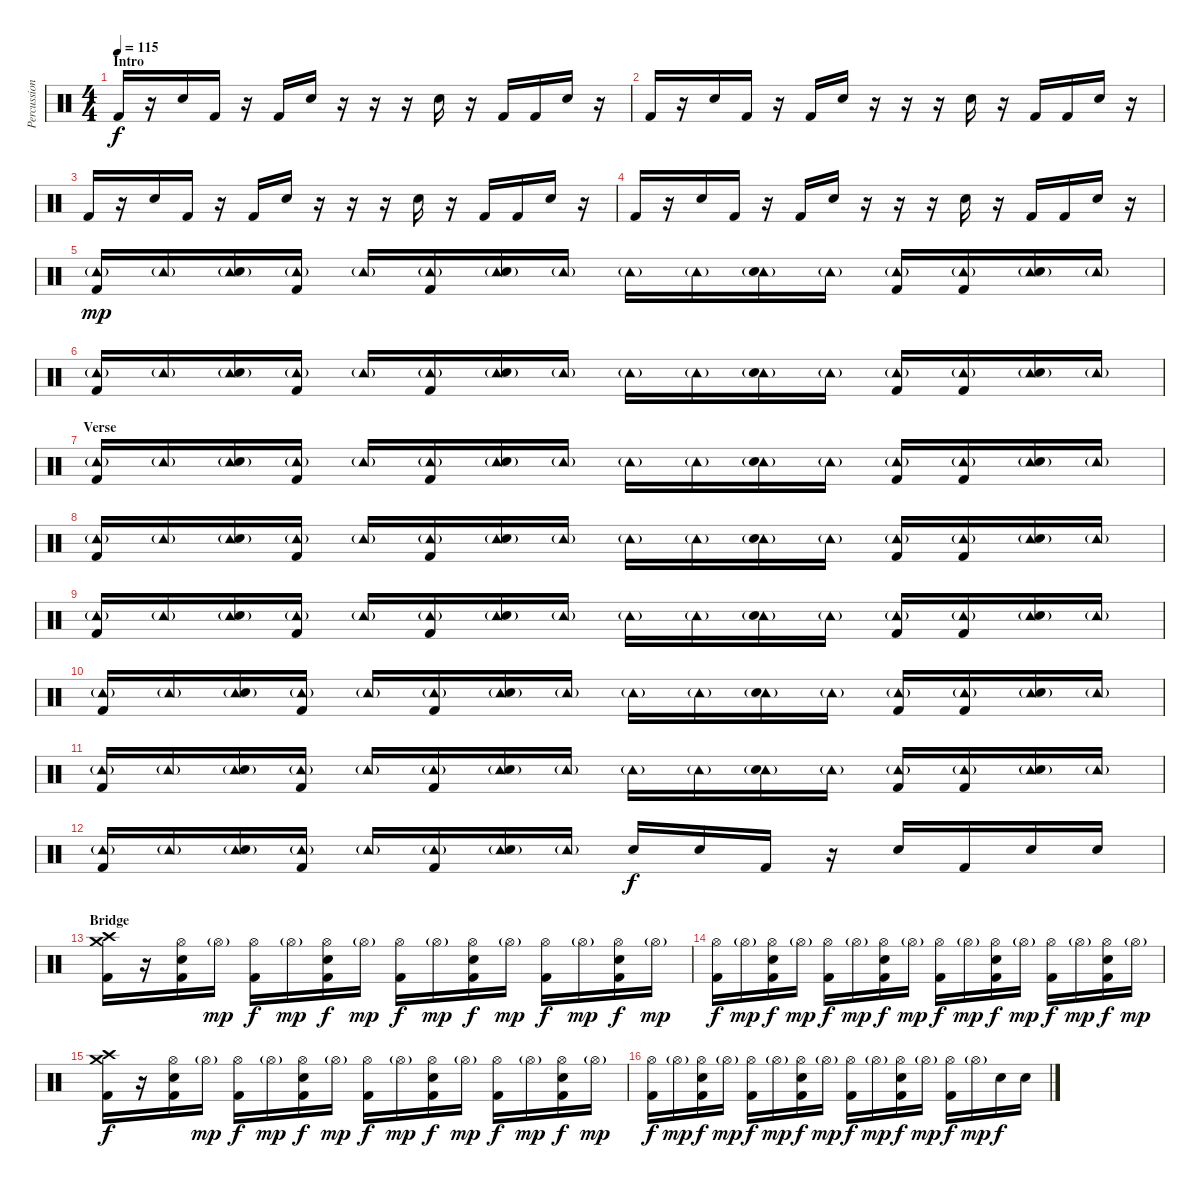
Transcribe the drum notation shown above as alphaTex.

\track ("Percussion" "Percussion") {instrument percussion}
\staff {score}
\articulation defaults
\ts (4 4)
\section ("" "Intro")
\tempo 115
\clef neutral
\ks c "Kick (hit) 2".16{dy f}
r.16 "Electric Snare (hit)".16 "Kick (hit) 2".16 r.16 "Kick (hit) 2".16 "Electric Snare (hit)".16 r.16 r.16 r.16 "Electric Snare (hit)".16 r.16 "Kick (hit) 2".16 "Kick (hit) 2".16 "Electric Snare (hit)".16 r.16 |
"Kick (hit) 2".16 r.16 "Electric Snare (hit)".16 "Kick (hit) 2".16 r.16 "Kick (hit) 2".16 "Electric Snare (hit)".16 r.16 r.16 r.16 "Electric Snare (hit)".16 r.16 "Kick (hit) 2".16 "Kick (hit) 2".16 "Electric Snare (hit)".16 r.16 |
"Kick (hit) 2".16 r.16 "Electric Snare (hit)".16 "Kick (hit) 2".16 r.16 "Kick (hit) 2".16 "Electric Snare (hit)".16 r.16 r.16 r.16 "Electric Snare (hit)".16 r.16 "Kick (hit) 2".16 "Kick (hit) 2".16 "Electric Snare (hit)".16 r.16 |
"Kick (hit) 2".16 r.16 "Electric Snare (hit)".16 "Kick (hit) 2".16 r.16 "Kick (hit) 2".16 "Electric Snare (hit)".16 r.16 r.16 r.16 "Electric Snare (hit)".16 r.16 "Kick (hit) 2".16 "Kick (hit) 2".16 "Electric Snare (hit)".16 r.16 |
("Tambourine (hit)"{g} "Kick (hit) 2").16{dy mp} "Tambourine (hit)"{g}.16 ("Tambourine (hit)"{g} "Electric Snare (hit)").16 ("Tambourine (hit)"{g} "Kick (hit) 2").16 "Tambourine (hit)"{g}.16 ("Tambourine (hit)"{g} "Kick (hit) 2").16 ("Tambourine (hit)"{g} "Electric Snare (hit)").16 "Tambourine (hit)"{g}.16 "Tambourine (hit)"{g}.16 "Tambourine (hit)"{g}.16 ("Tambourine (hit)"{g} "Electric Snare (hit)").16 "Tambourine (hit)"{g}.16 ("Tambourine (hit)"{g} "Kick (hit) 2").16 ("Tambourine (hit)"{g} "Kick (hit) 2").16 ("Tambourine (hit)"{g} "Electric Snare (hit)").16 "Tambourine (hit)"{g}.16 |
("Tambourine (hit)"{g} "Kick (hit) 2").16 "Tambourine (hit)"{g}.16 ("Tambourine (hit)"{g} "Electric Snare (hit)").16 ("Tambourine (hit)"{g} "Kick (hit) 2").16 "Tambourine (hit)"{g}.16 ("Tambourine (hit)"{g} "Kick (hit) 2").16 ("Tambourine (hit)"{g} "Electric Snare (hit)").16 "Tambourine (hit)"{g}.16 "Tambourine (hit)"{g}.16 "Tambourine (hit)"{g}.16 ("Tambourine (hit)"{g} "Electric Snare (hit)").16 "Tambourine (hit)"{g}.16 ("Tambourine (hit)"{g} "Kick (hit) 2").16 ("Tambourine (hit)"{g} "Kick (hit) 2").16 ("Tambourine (hit)"{g} "Electric Snare (hit)").16 "Tambourine (hit)"{g}.16 |
\section ("" "Verse ")
("Tambourine (hit)"{g} "Kick (hit) 2").16 "Tambourine (hit)"{g}.16 ("Tambourine (hit)"{g} "Electric Snare (hit)").16 ("Tambourine (hit)"{g} "Kick (hit) 2").16 "Tambourine (hit)"{g}.16 ("Tambourine (hit)"{g} "Kick (hit) 2").16 ("Tambourine (hit)"{g} "Electric Snare (hit)").16 "Tambourine (hit)"{g}.16 "Tambourine (hit)"{g}.16 "Tambourine (hit)"{g}.16 ("Tambourine (hit)"{g} "Electric Snare (hit)").16 "Tambourine (hit)"{g}.16 ("Tambourine (hit)"{g} "Kick (hit) 2").16 ("Tambourine (hit)"{g} "Kick (hit) 2").16 ("Tambourine (hit)"{g} "Electric Snare (hit)").16 "Tambourine (hit)"{g}.16 |
("Tambourine (hit)"{g} "Kick (hit) 2").16 "Tambourine (hit)"{g}.16 ("Tambourine (hit)"{g} "Electric Snare (hit)").16 ("Tambourine (hit)"{g} "Kick (hit) 2").16 "Tambourine (hit)"{g}.16 ("Tambourine (hit)"{g} "Kick (hit) 2").16 ("Tambourine (hit)"{g} "Electric Snare (hit)").16 "Tambourine (hit)"{g}.16 "Tambourine (hit)"{g}.16 "Tambourine (hit)"{g}.16 ("Tambourine (hit)"{g} "Electric Snare (hit)").16 "Tambourine (hit)"{g}.16 ("Tambourine (hit)"{g} "Kick (hit) 2").16 ("Tambourine (hit)"{g} "Kick (hit) 2").16 ("Tambourine (hit)"{g} "Electric Snare (hit)").16 "Tambourine (hit)"{g}.16 |
("Tambourine (hit)"{g} "Kick (hit) 2").16 "Tambourine (hit)"{g}.16 ("Tambourine (hit)"{g} "Electric Snare (hit)").16 ("Tambourine (hit)"{g} "Kick (hit) 2").16 "Tambourine (hit)"{g}.16 ("Tambourine (hit)"{g} "Kick (hit) 2").16 ("Tambourine (hit)"{g} "Electric Snare (hit)").16 "Tambourine (hit)"{g}.16 "Tambourine (hit)"{g}.16 "Tambourine (hit)"{g}.16 ("Tambourine (hit)"{g} "Electric Snare (hit)").16 "Tambourine (hit)"{g}.16 ("Tambourine (hit)"{g} "Kick (hit) 2").16 ("Tambourine (hit)"{g} "Kick (hit) 2").16 ("Tambourine (hit)"{g} "Electric Snare (hit)").16 "Tambourine (hit)"{g}.16 |
("Tambourine (hit)"{g} "Kick (hit) 2").16 "Tambourine (hit)"{g}.16 ("Tambourine (hit)"{g} "Electric Snare (hit)").16 ("Tambourine (hit)"{g} "Kick (hit) 2").16 "Tambourine (hit)"{g}.16 ("Tambourine (hit)"{g} "Kick (hit) 2").16 ("Tambourine (hit)"{g} "Electric Snare (hit)").16 "Tambourine (hit)"{g}.16 "Tambourine (hit)"{g}.16 "Tambourine (hit)"{g}.16 ("Tambourine (hit)"{g} "Electric Snare (hit)").16 "Tambourine (hit)"{g}.16 ("Tambourine (hit)"{g} "Kick (hit) 2").16 ("Tambourine (hit)"{g} "Kick (hit) 2").16 ("Tambourine (hit)"{g} "Electric Snare (hit)").16 "Tambourine (hit)"{g}.16 |
("Tambourine (hit)"{g} "Kick (hit) 2").16 "Tambourine (hit)"{g}.16 ("Tambourine (hit)"{g} "Electric Snare (hit)").16 ("Tambourine (hit)"{g} "Kick (hit) 2").16 "Tambourine (hit)"{g}.16 ("Tambourine (hit)"{g} "Kick (hit) 2").16 ("Tambourine (hit)"{g} "Electric Snare (hit)").16 "Tambourine (hit)"{g}.16 "Tambourine (hit)"{g}.16 "Tambourine (hit)"{g}.16 ("Tambourine (hit)"{g} "Electric Snare (hit)").16 "Tambourine (hit)"{g}.16 ("Tambourine (hit)"{g} "Kick (hit) 2").16 ("Tambourine (hit)"{g} "Kick (hit) 2").16 ("Tambourine (hit)"{g} "Electric Snare (hit)").16 "Tambourine (hit)"{g}.16 |
("Tambourine (hit)"{g} "Kick (hit) 2").16 "Tambourine (hit)"{g}.16 ("Tambourine (hit)"{g} "Electric Snare (hit)").16 ("Tambourine (hit)"{g} "Kick (hit) 2").16 "Tambourine (hit)"{g}.16 ("Tambourine (hit)"{g} "Kick (hit) 2").16 ("Tambourine (hit)"{g} "Electric Snare (hit)").16 "Tambourine (hit)"{g}.16 "Electric Snare (hit)".16{dy f} "Electric Snare (hit)".16 "Kick (hit) 2".16 r.16 "Electric Snare (hit)".16 "Kick (hit) 2".16 "Electric Snare (hit)".16 "Electric Snare (hit)".16 |
\section ("" "Bridge")
("Crash high (hit)" "Crash medium (hit)" "Kick (hit) 2").16 r.16 ("Hi-Hat (open)" "Electric Snare (hit)" "Kick (hit) 2").16 "Hi-Hat (open)"{g}.16{dy mp} ("Hi-Hat (open)" "Kick (hit) 2").16{dy f} "Hi-Hat (open)"{g}.16{dy mp} ("Hi-Hat (open)" "Electric Snare (hit)" "Kick (hit) 2").16{dy f} "Hi-Hat (open)"{g}.16{dy mp} ("Hi-Hat (open)" "Kick (hit) 2").16{dy f} "Hi-Hat (open)"{g}.16{dy mp} ("Hi-Hat (open)" "Electric Snare (hit)" "Kick (hit) 2").16{dy f} "Hi-Hat (open)"{g}.16{dy mp} ("Hi-Hat (open)" "Kick (hit) 2").16{dy f} "Hi-Hat (open)"{g}.16{dy mp} ("Hi-Hat (open)" "Electric Snare (hit)" "Kick (hit) 2").16{dy f} "Hi-Hat (open)"{g}.16{dy mp} |
("Hi-Hat (open)" "Kick (hit) 2").16{dy f} "Hi-Hat (open)"{g}.16{dy mp} ("Hi-Hat (open)" "Electric Snare (hit)" "Kick (hit) 2").16{dy f} "Hi-Hat (open)"{g}.16{dy mp} ("Hi-Hat (open)" "Kick (hit) 2").16{dy f} "Hi-Hat (open)"{g}.16{dy mp} ("Hi-Hat (open)" "Electric Snare (hit)" "Kick (hit) 2").16{dy f} "Hi-Hat (open)"{g}.16{dy mp} ("Hi-Hat (open)" "Kick (hit) 2").16{dy f} "Hi-Hat (open)"{g}.16{dy mp} ("Hi-Hat (open)" "Electric Snare (hit)" "Kick (hit) 2").16{dy f} "Hi-Hat (open)"{g}.16{dy mp} ("Hi-Hat (open)" "Kick (hit) 2").16{dy f} "Hi-Hat (open)"{g}.16{dy mp} ("Hi-Hat (open)" "Electric Snare (hit)" "Kick (hit) 2").16{dy f} "Hi-Hat (open)"{g}.16{dy mp} |
("Crash high (hit)" "Crash medium (hit)" "Kick (hit) 2").16{dy f} r.16 ("Hi-Hat (open)" "Electric Snare (hit)" "Kick (hit) 2").16 "Hi-Hat (open)"{g}.16{dy mp} ("Hi-Hat (open)" "Kick (hit) 2").16{dy f} "Hi-Hat (open)"{g}.16{dy mp} ("Hi-Hat (open)" "Electric Snare (hit)" "Kick (hit) 2").16{dy f} "Hi-Hat (open)"{g}.16{dy mp} ("Hi-Hat (open)" "Kick (hit) 2").16{dy f} "Hi-Hat (open)"{g}.16{dy mp} ("Hi-Hat (open)" "Electric Snare (hit)" "Kick (hit) 2").16{dy f} "Hi-Hat (open)"{g}.16{dy mp} ("Hi-Hat (open)" "Kick (hit) 2").16{dy f} "Hi-Hat (open)"{g}.16{dy mp} ("Hi-Hat (open)" "Electric Snare (hit)" "Kick (hit) 2").16{dy f} "Hi-Hat (open)"{g}.16{dy mp} |
("Hi-Hat (open)" "Kick (hit) 2").16{dy f} "Hi-Hat (open)"{g}.16{dy mp} ("Hi-Hat (open)" "Electric Snare (hit)" "Kick (hit) 2").16{dy f} "Hi-Hat (open)"{g}.16{dy mp} ("Hi-Hat (open)" "Kick (hit) 2").16{dy f} "Hi-Hat (open)"{g}.16{dy mp} ("Hi-Hat (open)" "Electric Snare (hit)" "Kick (hit) 2").16{dy f} "Hi-Hat (open)"{g}.16{dy mp} ("Hi-Hat (open)" "Kick (hit) 2").16{dy f} "Hi-Hat (open)"{g}.16{dy mp} ("Hi-Hat (open)" "Electric Snare (hit)" "Kick (hit) 2").16{dy f} "Hi-Hat (open)"{g}.16{dy mp} ("Hi-Hat (open)" "Kick (hit) 2").16{dy f} "Hi-Hat (open)"{g}.16{dy mp} "Electric Snare (hit)".16{dy f} "Electric Snare (hit)".16
